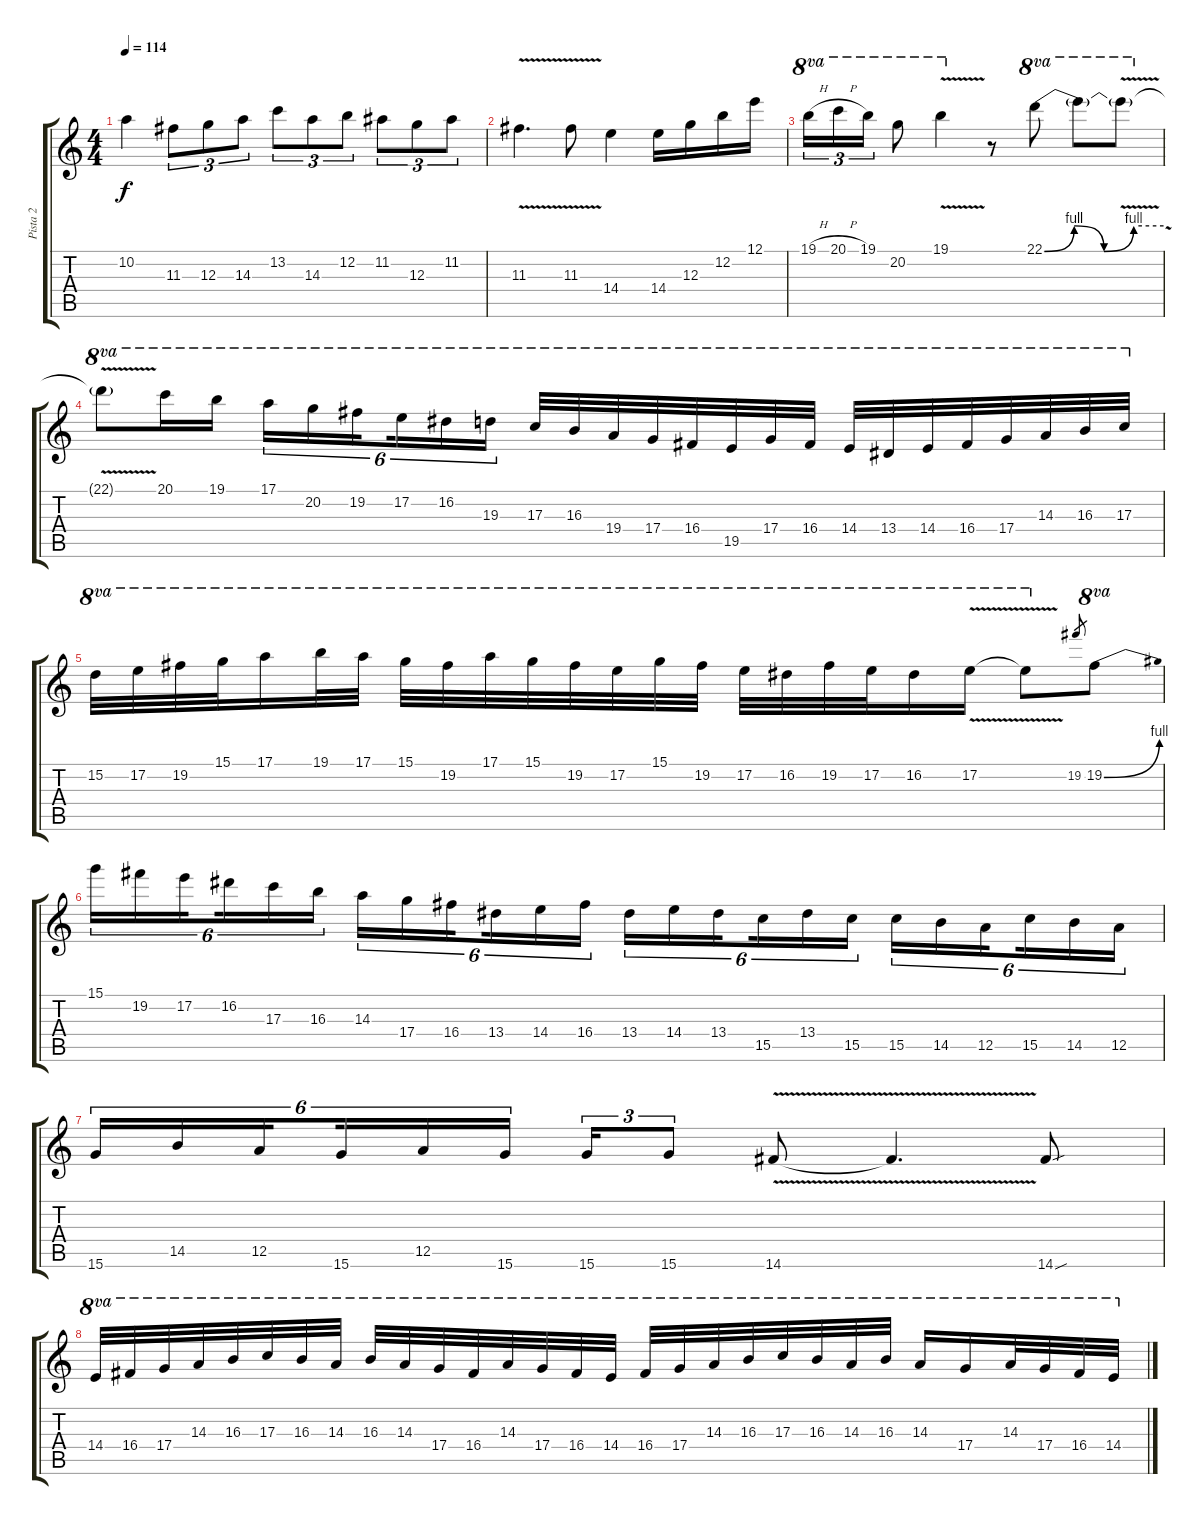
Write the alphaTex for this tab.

\track ("Pista 2" "Pista 2") {instrument overdrivenguitar}
\staff {score tabs}
\tuning (E4 B3 G3 D3 A2 E2) {hide}
\ts (4 4)
\tempo 114
\clef g2
\ks c
10.2{t}.4{dy f} 11.3.8{tu (3 2)} 12.3.8{tu (3 2)} 14.3.8{tu (3 2)} 13.2.8{tu (3 2)} 14.3.8{tu (3 2)} 12.2.8{tu (3 2)} 11.2.8{tu (3 2)} 12.3.8{tu (3 2)} 11.2.8{tu (3 2)} |
11.3{v}.4{d} 11.3{v}.8 14.4.4 14.4.16 12.3.16 12.2.16 12.1.16 |
19.1{h}.16{tu (3 2) ot 8va} 20.1{h}.16{tu (3 2) ot 8va} 19.1.16{tu (3 2) ot 8va} 20.2.8{ot 8va} 19.1{v}.4{ot 8va} r.8 22.1{be (custom 0 0 15 4 30 0 45 4 60 4)}.8{ot 8va} 22.1{t}.8{ot 8va} 22.1{v t}.8{ot 8va} |
22.1{t}.8{ot 8va} 20.1.16{ot 8va} 19.1.16{ot 8va} 17.1.16{tu (6 4) ot 8va} 20.2.16{tu (6 4) ot 8va} 19.2.16{tu (6 4) ot 8va beam splitsecondary} 17.2.16{tu (6 4) ot 8va} 16.2.16{tu (6 4) ot 8va} 19.3.16{tu (6 4) ot 8va} 17.3.32{ot 8va} 16.3.32{ot 8va} 19.4.32{ot 8va} 17.4.32{ot 8va} 16.4.32{ot 8va} 19.5.32{ot 8va} 17.4.32{ot 8va} 16.4.32{ot 8va} 14.4.32{ot 8va} 13.4.32{ot 8va} 14.4.32{ot 8va} 16.4.32{ot 8va} 17.4.32{ot 8va} 14.3.32{ot 8va} 16.3.32{ot 8va} 17.3.32{ot 8va} |
15.2.32{ot 8va} 17.2.32{ot 8va} 19.2.32{ot 8va} 15.1.32{ot 8va} 17.1.16{ot 8va} 19.1.32{ot 8va} 17.1.32{ot 8va} 15.1.32{ot 8va} 19.2.32{ot 8va} 17.1.32{ot 8va} 15.1.32{ot 8va} 19.2.32{ot 8va} 17.2.32{ot 8va} 15.1.32{ot 8va} 19.2.32{ot 8va} 17.2.32{ot 8va} 16.2.32{ot 8va} 19.2.32{ot 8va} 17.2.32{ot 8va} 16.2.16{ot 8va} 17.2{v}.16{ot 8va} 17.2{t}.8{ot 8va} 19.2.8{gr} 19.2{be (bend 0 0 60 4)}.8{ot 8va} |
15.1.16{tu (6 4)} 19.2.16{tu (6 4)} 17.2.16{tu (6 4) beam splitsecondary} 16.2.16{tu (6 4)} 17.3.16{tu (6 4)} 16.3.16{tu (6 4)} 14.3.16{tu (6 4)} 17.4.16{tu (6 4)} 16.4.16{tu (6 4) beam splitsecondary} 13.4.16{tu (6 4)} 14.4.16{tu (6 4)} 16.4.16{tu (6 4)} 13.4.16{tu (6 4)} 14.4.16{tu (6 4)} 13.4.16{tu (6 4) beam splitsecondary} 15.5.16{tu (6 4)} 13.4.16{tu (6 4)} 15.5.16{tu (6 4)} 15.5.16{tu (6 4)} 14.5.16{tu (6 4)} 12.5.16{tu (6 4) beam splitsecondary} 15.5.16{tu (6 4)} 14.5.16{tu (6 4)} 12.5.16{tu (6 4)} |
15.6.16{tu (6 4)} 14.5.16{tu (6 4)} 12.5.16{tu (6 4) beam splitsecondary} 15.6.16{tu (6 4)} 12.5.16{tu (6 4)} 15.6.16{tu (6 4)} 15.6.16{tu (3 2)} 15.6.8{tu (3 2)} 14.6{v}.8 14.6{t}.4{d} 14.6{sou}.8 |
14.4.32{ot 8va} 16.4.32{ot 8va} 17.4.32{ot 8va} 14.3.32{ot 8va} 16.3.32{ot 8va} 17.3.32{ot 8va} 16.3.32{ot 8va} 14.3.32{ot 8va} 16.3.32{ot 8va} 14.3.32{ot 8va} 17.4.32{ot 8va} 16.4.32{ot 8va} 14.3.32{ot 8va} 17.4.32{ot 8va} 16.4.32{ot 8va} 14.4.32{ot 8va} 16.4.32{ot 8va} 17.4.32{ot 8va} 14.3.32{ot 8va} 16.3.32{ot 8va} 17.3.32{ot 8va} 16.3.32{ot 8va} 14.3.32{ot 8va} 16.3.32{ot 8va} 14.3.16{ot 8va} 17.4.16{ot 8va} 14.3.32{ot 8va} 17.4.32{ot 8va} 16.4.32{ot 8va} 14.4.32{ot 8va}
